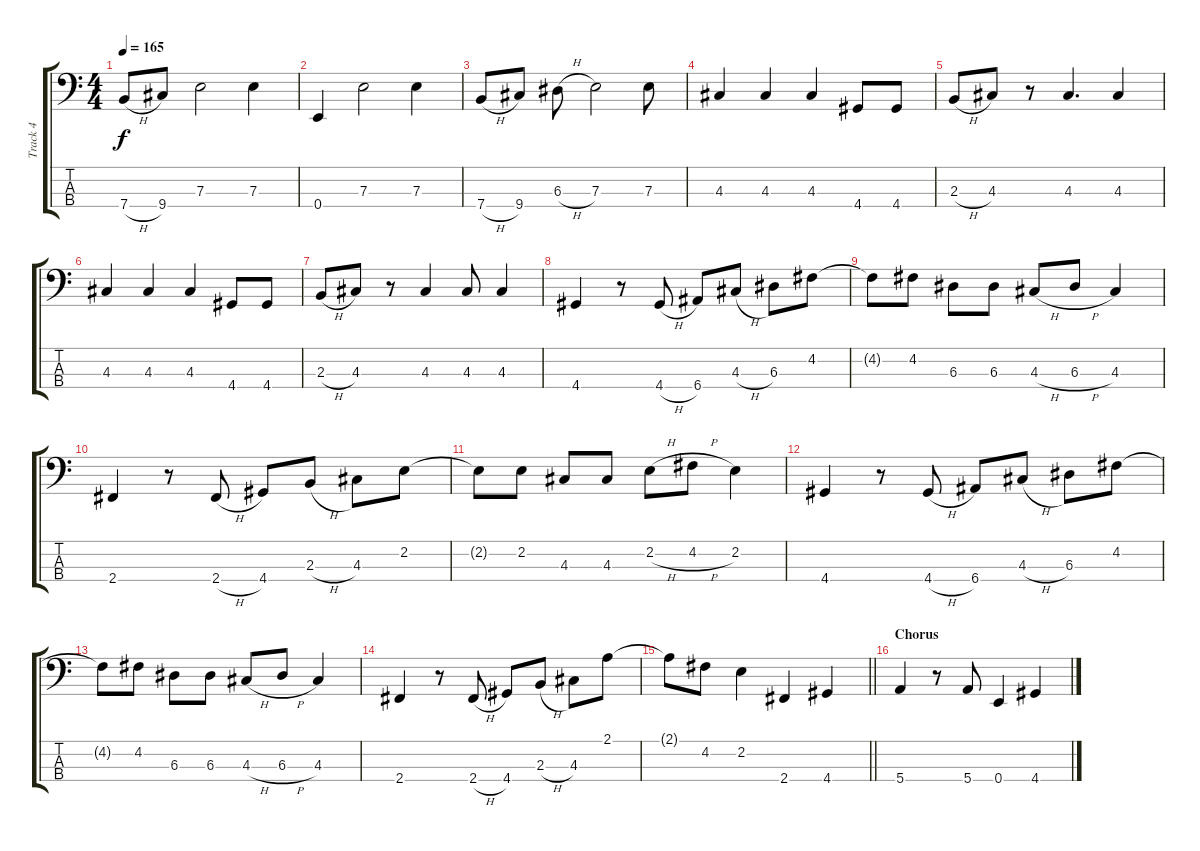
\track ("Track 4" "Track 4") {instrument electricbassfinger}
\staff {score tabs}
\tuning (G2 D2 A1 E1) {hide}
\ts (4 4)
\tempo 165
\clef f4
\ks c
7.4{h}.8{dy f} 9.4.8 7.3.2 7.3.4 |
0.4.4 7.3.2 7.3.4 |
7.4{h}.8 9.4.8 6.3{h}.8 7.3.2 7.3.8 |
4.3.4 4.3.4 4.3.4 4.4.8 4.4.8 |
2.3{h}.8 4.3.8 r.8 4.3.4{d} 4.3.4 |
4.3.4 4.3.4 4.3.4 4.4.8 4.4.8 |
2.3{h}.8 4.3.8 r.8 4.3.4 4.3.8 4.3.4 |
4.4.4 r.8 4.4{h}.8 6.4.8 4.3{h}.8 6.3.8 4.2.8 |
4.2{t}.8 4.2.8 6.3.8 6.3.8 4.3{h}.8 6.3{h}.8 4.3.4 |
2.4.4 r.8 2.4{h}.8 4.4.8 2.3{h}.8 4.3.8 2.2.8 |
2.2{t}.8 2.2.8 4.3.8 4.3.8 2.2{h}.8 4.2{h}.8 2.2.4 |
4.4.4 r.8 4.4{h}.8 6.4.8 4.3{h}.8 6.3.8 4.2.8 |
4.2{t}.8 4.2.8 6.3.8 6.3.8 4.3{h}.8 6.3{h}.8 4.3.4 |
2.4.4 r.8 2.4{h}.8 4.4.8 2.3{h}.8 4.3.8 2.1.8 |
\barLineRight lightlight
2.1{t}.8 4.2.8 2.2.4 2.4.4 4.4.4 |
\section ("" "Chorus")
5.4.4 r.8 5.4.8 0.4.4 4.4.4
